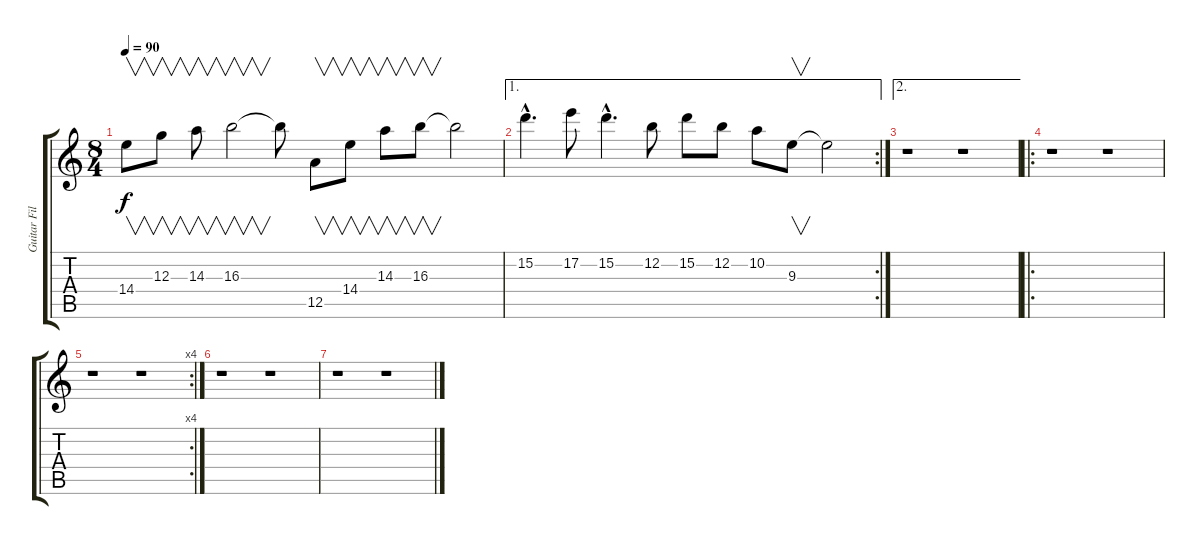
\track ("Guitar Fills" "Guitar Fil") {instrument distortionguitar}
\staff {score tabs}
\tuning (E4 B3 G3 D3 A2 E2) {hide}
\ts (8 4)
\tempo 90
\clef g2
\ks c
14.4.8{v dy f} 12.3.8{v} 14.3.8{v} 16.3.2{v} 16.3{t}.8 12.5.8{v} 14.4.8{v} 14.3.8{v} 16.3.8{v} 16.3{t}.2 |
\ae 1
\rc 2
15.2{hac}.4{d} 17.2.8 15.2{hac}.4{d} 12.2.8 15.2.8 12.2.8 10.2.8 9.3.8{v} 9.3{t}.2 |
\ae 2
r.1 r.1 |
\ro
r.1 r.1 |
\rc 4
r.1 r.1 |
r.1 r.1 |
r.1 r.1
